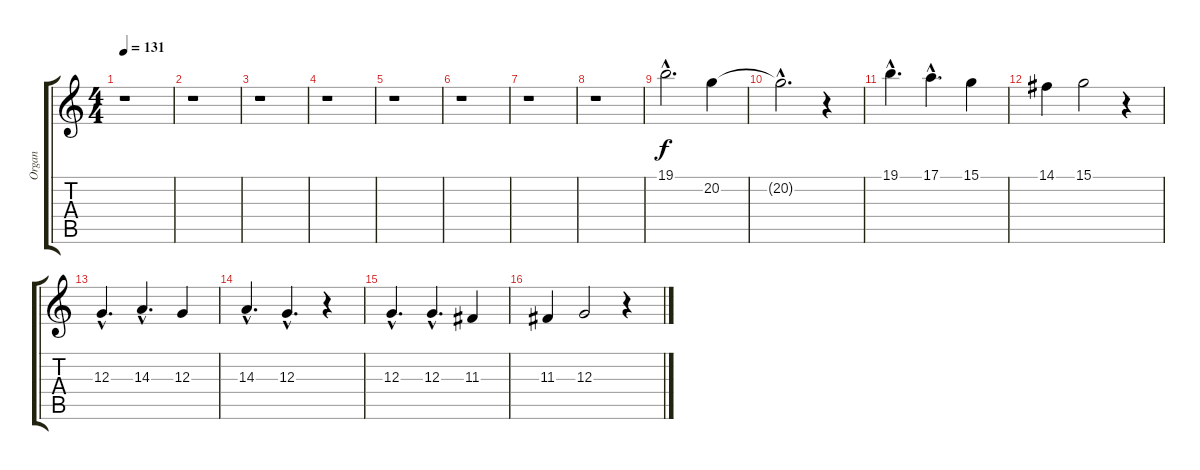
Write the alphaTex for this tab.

\track ("Organ" "Organ") {instrument churchorgan}
\staff {score tabs}
\tuning (E4 B3 G3 D3 A2 E2) {hide}
\ts (4 4)
\tempo 131
\clef g2
\ks c
r.1{dy f} |
r.1 |
r.1 |
r.1 |
r.1 |
r.1 |
r.1 |
r.1 |
19.1{hac}.2{d} 20.2.4 |
20.2{hac t}.2{d} r.4 |
19.1{hac}.4{d} 17.1{hac}.4{d} 15.1.4 |
14.1.4 15.1.2 r.4 |
12.3{hac}.4{d} 14.3{hac}.4{d} 12.3.4 |
14.3{hac}.4{d} 12.3{hac}.4{d} r.4 |
12.3{hac}.4{d} 12.3{hac}.4{d} 11.3.4 |
11.3.4 12.3.2 r.4
